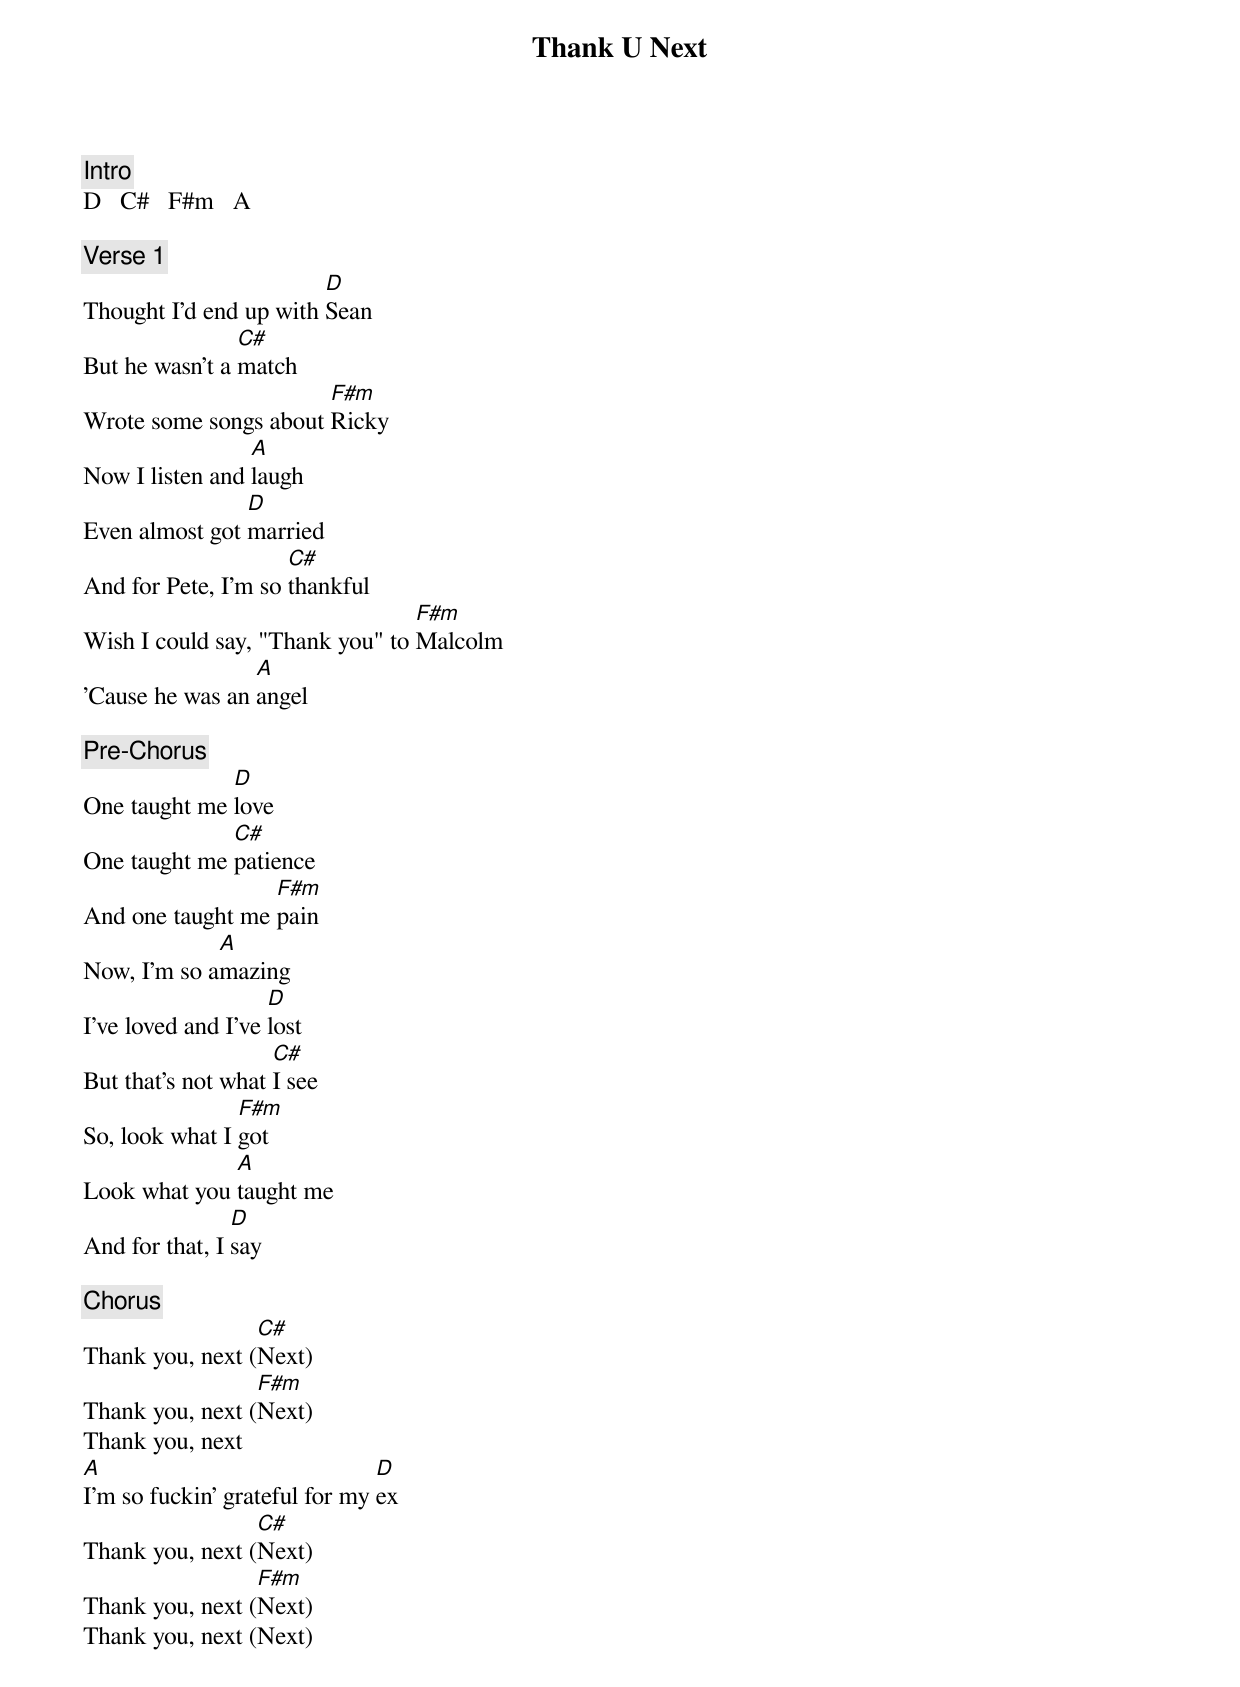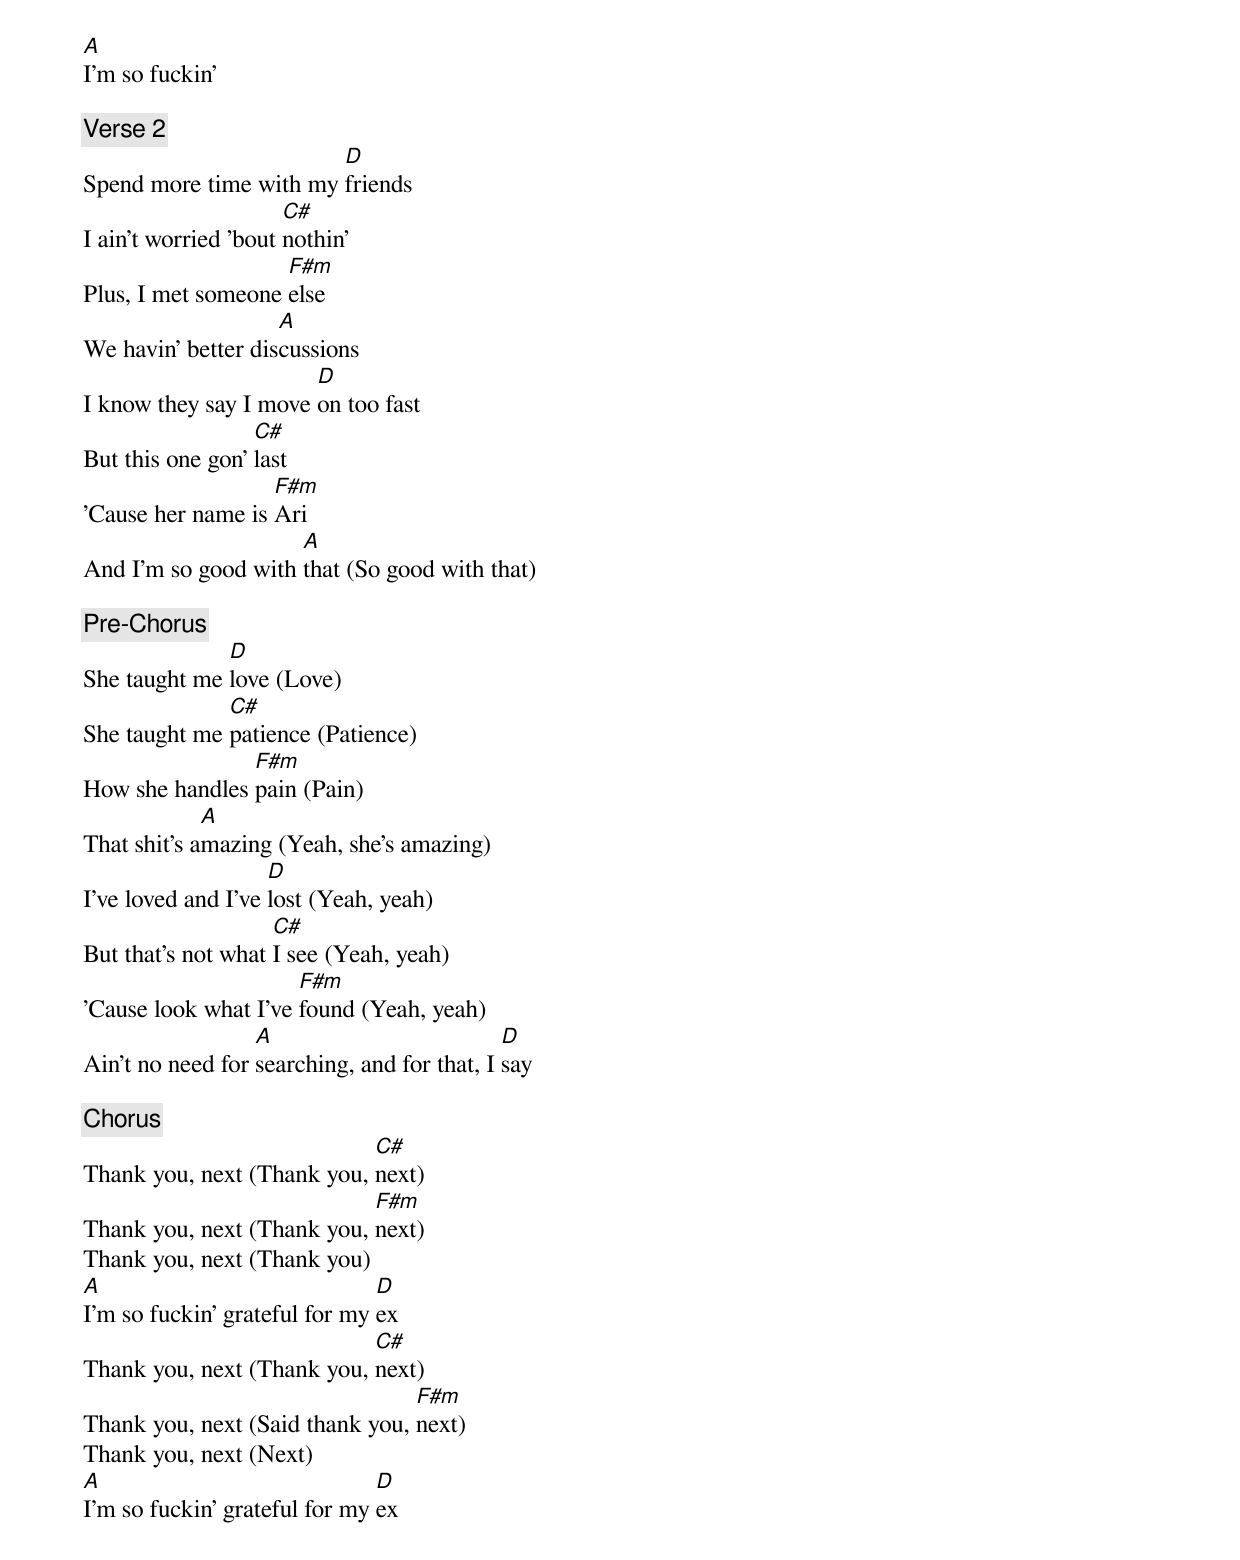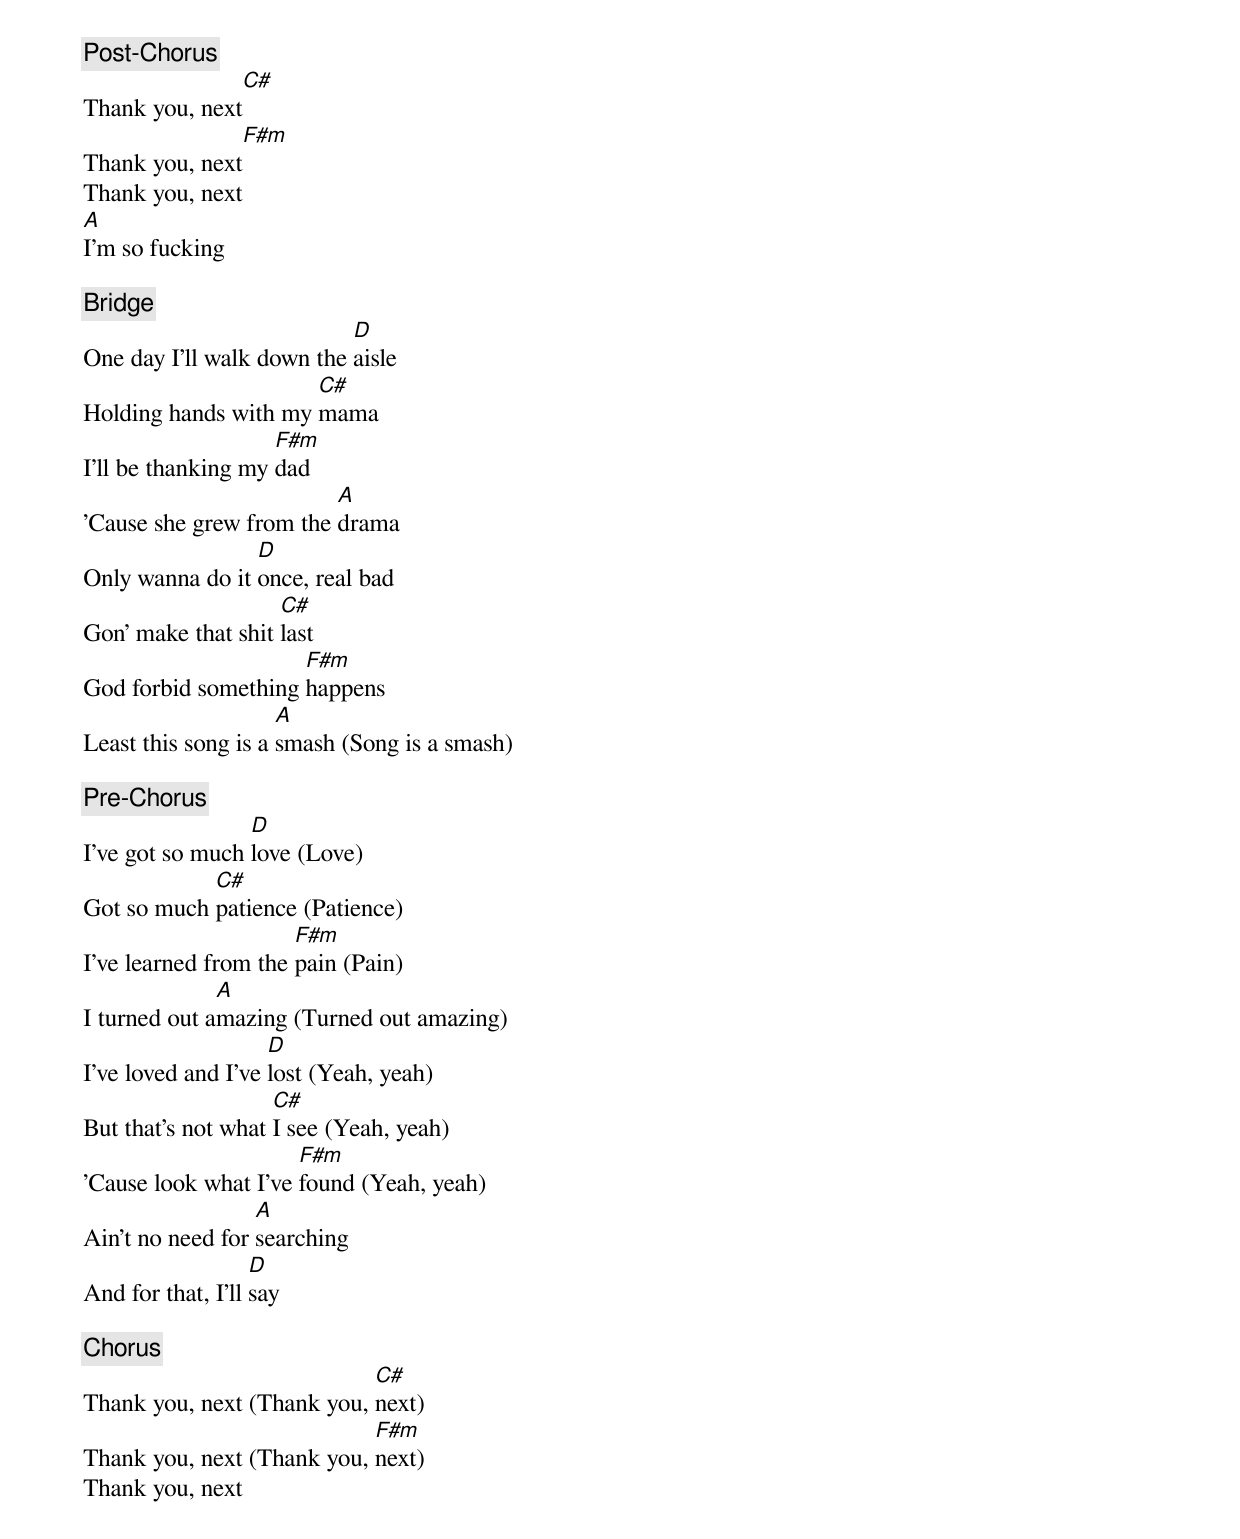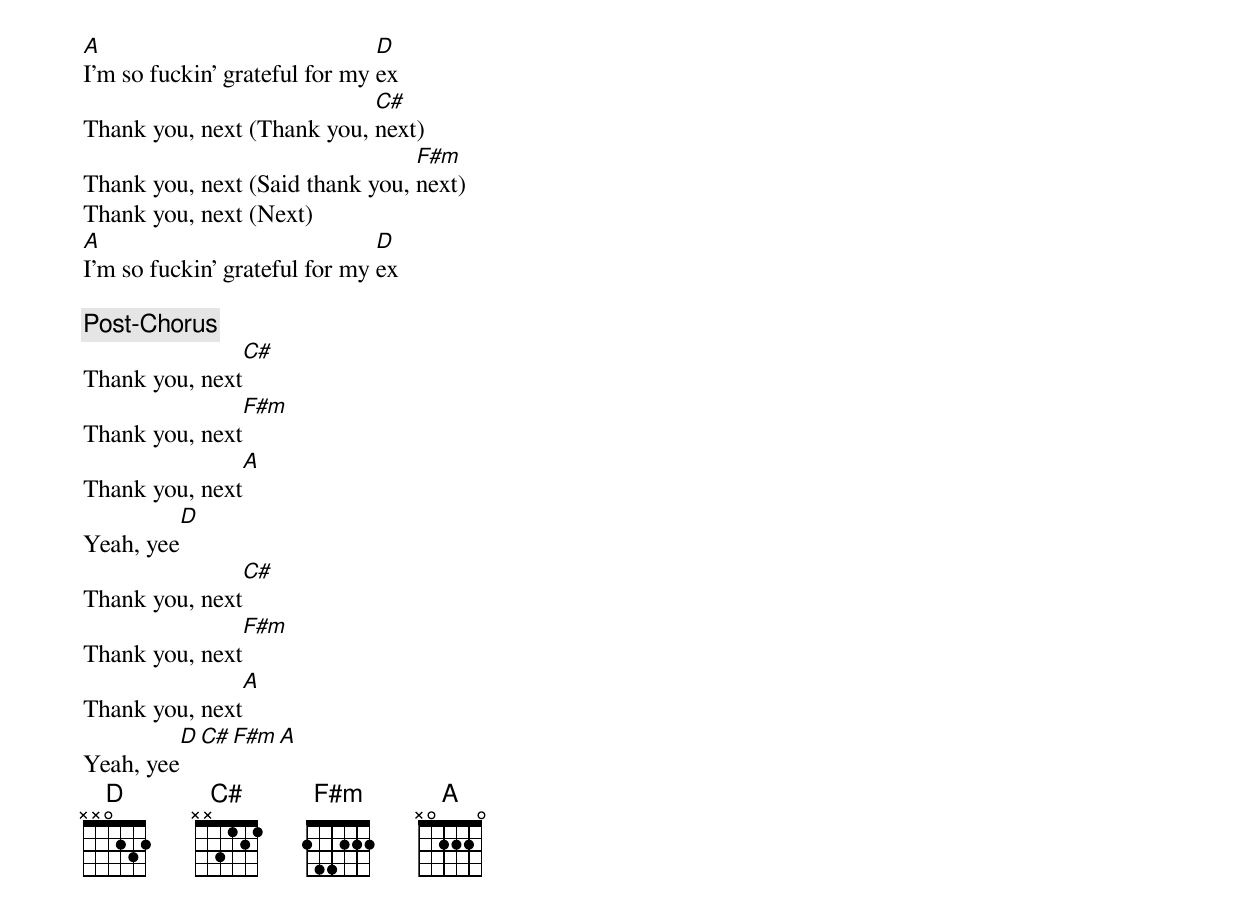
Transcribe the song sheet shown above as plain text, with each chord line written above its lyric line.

Thank U Next

[Intro]
D   C#   F#m   A

[Verse 1]
                        D
Thought I'd end up with Sean
                C#
But he wasn't a match
                       F#m
Wrote some songs about Ricky
                 A
Now I listen and laugh
                D
Even almost got married
                     C#
And for Pete, I'm so thankful
                                 F#m
Wish I could say, "Thank you" to Malcolm
                 A
'Cause he was an angel

[Pre-Chorus]
              D
One taught me love
              C#
One taught me patience
                  F#m
And one taught me pain
             A
Now, I'm so amazing
                    D
I've loved and I've lost
                    C#
But that's not what I see
                F#m
So, look what I got
              A
Look what you taught me
                D
And for that, I say

[Chorus]
                 C#
Thank you, next (Next)
                 F#m
Thank you, next (Next)
Thank you, next
A                              D
I'm so fuckin' grateful for my ex
                 C#
Thank you, next (Next)
                 F#m
Thank you, next (Next)
Thank you, next (Next)
A
I'm so fuckin'

[Verse 2]
                        D
Spend more time with my friends
                      C#
I ain't worried 'bout nothin'
                    F#m
Plus, I met someone else
                    A
We havin' better discussions
                       D
I know they say I move on too fast
                  C#
But this one gon' last
                   F#m
'Cause her name is Ari
                     A
And I'm so good with that (So good with that)

[Pre-Chorus]
              D
She taught me love (Love)
              C#
She taught me patience (Patience)
                F#m
How she handles pain (Pain)
             A
That shit's amazing (Yeah, she's amazing)
                    D
I've loved and I've lost (Yeah, yeah)
                    C#
But that's not what I see (Yeah, yeah)
                      F#m
'Cause look what I've found (Yeah, yeah)
                  A                          D
Ain't no need for searching, and for that, I say

[Chorus]
                            C#
Thank you, next (Thank you, next)
                            F#m
Thank you, next (Thank you, next)
Thank you, next (Thank you)
A                              D
I'm so fuckin' grateful for my ex
                            C#
Thank you, next (Thank you, next)
                                 F#m
Thank you, next (Said thank you, next)
Thank you, next (Next)
A                              D
I'm so fuckin' grateful for my ex

[Post-Chorus]
                C#
Thank you, next
                F#m
Thank you, next
Thank you, next
A
I'm so fucking

[Bridge]
                           D
One day I'll walk down the aisle
                      C#
Holding hands with my mama
                    F#m
I'll be thanking my dad
                         A
'Cause she grew from the drama
                 D
Only wanna do it once, real bad
                    C#
Gon' make that shit last
                     F#m
God forbid something happens
                     A
Least this song is a smash (Song is a smash)

[Pre-Chorus]
                 D
I've got so much love (Love)
            C#
Got so much patience (Patience)
                      F#m
I've learned from the pain (Pain)
              A
I turned out amazing (Turned out amazing)
                    D
I've loved and I've lost (Yeah, yeah)
                    C#
But that's not what I see (Yeah, yeah)
                      F#m
'Cause look what I've found (Yeah, yeah)
                  A
Ain't no need for searching
                   D
And for that, I'll say

[Chorus]
                            C#
Thank you, next (Thank you, next)
                            F#m
Thank you, next (Thank you, next)
Thank you, next
A                              D
I'm so fuckin' grateful for my ex
                            C#
Thank you, next (Thank you, next)
                                 F#m
Thank you, next (Said thank you, next)
Thank you, next (Next)
A                              D
I'm so fuckin' grateful for my ex

[Post-Chorus]
                C#
Thank you, next
                F#m
Thank you, next
                A
Thank you, next
          D
Yeah, yee
                C#
Thank you, next
                F#m
Thank you, next
                A
Thank you, next
          D   C#   F#m   A
Yeah, yee
